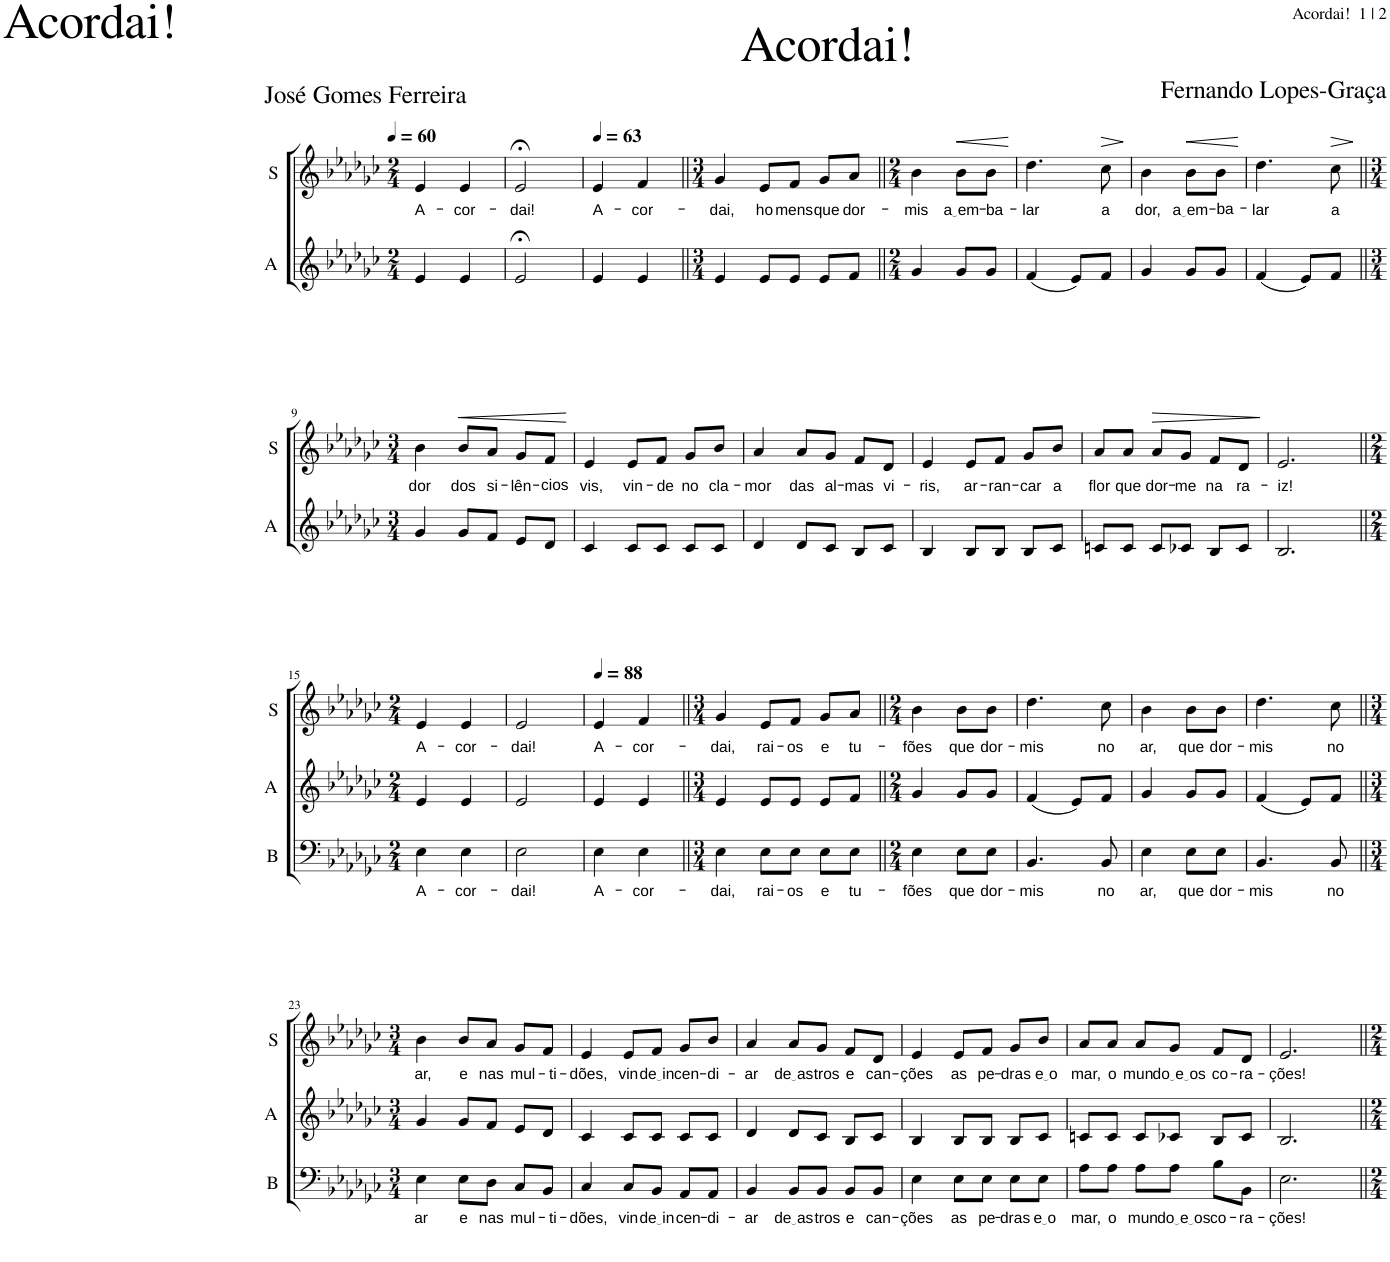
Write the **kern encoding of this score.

**kern	**text	**kern	**kern	**text	**dynam
*part3	*part3	*part2	*part1	*part1	*part1
*staff3	*staff3	*staff2	*staff1	*staff1	*staff1
*I"B	*	*I"A	*I"S	*	*
*I'B	*	*I'A	*I'S	*	*
*stria5	*	*	*	*	*
*clefF4	*	*clefG2	*clefG2	*	*
*	*	*Trd1c2	*	*	*
*k[b-e-a-d-g-c-]	*	*k[b-e-a-d-g-c-]	*k[b-e-a-d-g-c-]	*	*
*M2/4	*	*M2/4	*M2/4	*	*
*MM60	*	*MM60	*MM60	*	*
=1	=1	=1	=1	=1	=1
!	!	!	!	!LO:LY:b	!
2r	.	4e-/	4e-/	A-	.
!	!	!	!	!LO:LY:b	!
.	.	4e-/	4e-/	-cor-	.
=2	=2	=2	=2	=2	=2
!	!	!	!	!LO:LY:b	!
2r	.	2e-;</	2e-;</	-dai!	.
=3	=3	=3	=3	=3	=3
*	*	*	*MM63	*	*
!	!	!	!	!LO:LY:b	!
2r	.	4e-/	4e-/	A-	.
!	!	!	!	!LO:LY:b	!
.	.	4e-/	4f/	-cor-	.
=4||	=4||	=4||	=4||	=4||	=4||
*M3/4	*	*M3/4	*M3/4	*	*
!	!	!	!	!LO:LY:b	!
2.r	.	4e-/	4g-/	-dai,	.
!	!	!	!	!LO:LY:b	!
.	.	8e-/L	8e-/L	ho-	.
!	!	!	!	!LO:LY:b	!
.	.	8e-/J	8f/J	-mens	.
!	!	!	!	!LO:LY:b	!
.	.	8e-/L	8g-/L	que	.
!	!	!	!	!LO:LY:b	!
.	.	8f/J	8a-/J	dor-	.
=5||	=5||	=5||	=5||	=5||	=5||
*M2/4	*	*M2/4	*M2/4	*	*
!	!	!	!	!LO:LY:b	!
2r	.	4g-/	4b-\	-mis	.
!	!	!	!	!LO:LY:b	!LO:HP:b
.	.	8g-/L	8b-\L	a em	<
!	!	!	!	!LO:LY:b	!
.	.	8g-/J	8b-\J	-ba-	.
.	.	.	.	.	[
=6	=6	=6	=6	=6	=6
!	!	!	!	!LO:LY:b	!
2r	.	(<4f/	4.dd-\	-lar	.
.	.	8e-/L)	.	.	.
!	!	!	!	!LO:LY:b	!LO:HP:b
.	.	8f/J	8cc-\	a	>
.	.	.	.	.	]
=7	=7	=7	=7	=7	=7
!	!	!	!	!LO:LY:b	!
2r	.	4g-/	4b-\	dor,	.
!	!	!	!	!LO:LY:b	!LO:HP:b
.	.	8g-/L	8b-\L	a em	<
!	!	!	!	!LO:LY:b	!
.	.	8g-/J	8b-\J	-ba-	.
.	.	.	.	.	[
=8	=8	=8	=8	=8	=8
!	!	!	!	!LO:LY:b	!
2r	.	(<4f/	4.dd-\	-lar	.
.	.	8e-/L)	.	.	.
!	!	!	!	!LO:LY:b	!LO:HP:b
.	.	8f/J	8cc-\	a	>
.	.	.	.	.	]
!!LO:LB:g=z
=9||	=9||	=9||	=9||	=9||	=9||
*M3/4	*	*M3/4	*M3/4	*	*
!	!	!	!	!LO:LY:b	!
2.r	.	4g-/	4b-\	dor	.
!	!	!	!	!LO:LY:b	!LO:HP:b
.	.	8g-/L	8b-/L	dos	<
!	!	!	!	!LO:LY:b	!
.	.	8f/J	8a-/J	si-	.
!	!	!	!	!LO:LY:b	!
.	.	8e-/L	8g-/L	-lên-	.
!	!	!	!	!LO:LY:b	!
.	.	8d-/J	8f/J	-cios	.
.	.	.	.	.	[
=10	=10	=10	=10	=10	=10
!	!	!	!	!LO:LY:b	!
2.r	.	4c-/	4e-/	vis,	.
!	!	!	!	!LO:LY:b	!
.	.	8c-/L	8e-/L	vin-	.
!	!	!	!	!LO:LY:b	!
.	.	8c-/J	8f/J	-de	.
!	!	!	!	!LO:LY:b	!
.	.	8c-/L	8g-/L	no	.
!	!	!	!	!LO:LY:b	!
.	.	8c-/J	8b-/J	cla-	.
=11	=11	=11	=11	=11	=11
!	!	!	!	!LO:LY:b	!
2.r	.	4d-/	4a-/	-mor	.
!	!	!	!	!LO:LY:b	!
.	.	8d-/L	8a-/L	das	.
!	!	!	!	!LO:LY:b	!
.	.	8c-/J	8g-/J	al-	.
!	!	!	!	!LO:LY:b	!
.	.	8B-/L	8f/L	-mas	.
!	!	!	!	!LO:LY:b	!
.	.	8c-/J	8d-/J	vi-	.
=12	=12	=12	=12	=12	=12
!	!	!	!	!LO:LY:b	!
2.r	.	4B-/	4e-/	-ris,	.
!	!	!	!	!LO:LY:b	!
.	.	8B-/L	8e-/L	ar-	.
!	!	!	!	!LO:LY:b	!
.	.	8B-/J	8f/J	-ran-	.
!	!	!	!	!LO:LY:b	!
.	.	8B-/L	8g-/L	-car	.
!	!	!	!	!LO:LY:b	!
.	.	8c-/J	8b-/J	a	.
=13	=13	=13	=13	=13	=13
!	!	!	!	!LO:LY:b	!
2.r	.	8cn/L	8a-/L	flor	.
!	!	!	!	!LO:LY:b	!
.	.	8c/J	8a-/J	que	.
!	!	!	!	!LO:LY:b	!LO:HP:b
.	.	8c/L	8a-/L	dor-	>
!	!	!	!	!LO:LY:b	!
.	.	8c-X/J	8g-/J	-me	.
!	!	!	!	!LO:LY:b	!
.	.	8B-/L	8f/L	na	.
!	!	!	!	!LO:LY:b	!
.	.	8c-/J	8d-/J	ra-	.
.	.	.	.	.	]
=14	=14	=14	=14	=14	=14
!	!	!	!	!LO:LY:b	!
2.r	.	2.B-/	2.e-/	-iz!	.
!!LO:LB:g=z
=15||	=15||	=15||	=15||	=15||	=15||
*M2/4	*	*M2/4	*M2/4	*	*
!	!LO:LY:b	!	!	!LO:LY:b	!
4E-\	A-	4e-/	4e-/	A-	.
!	!LO:LY:b	!	!	!LO:LY:b	!
4E-\	-cor-	4e-/	4e-/	-cor-	.
=16	=16	=16	=16	=16	=16
!	!LO:LY:b	!	!	!LO:LY:b	!
2E-\	-dai!	2e-/	2e-/	-dai!	.
=17	=17	=17	=17	=17	=17
*	*	*	*MM88	*	*
!	!LO:LY:b	!	!	!LO:LY:b	!
4E-\	A-	4e-/	4e-/	A-	.
!	!LO:LY:b	!	!	!LO:LY:b	!
4E-\	-cor-	4e-/	4f/	-cor-	.
=18||	=18||	=18||	=18||	=18||	=18||
*M3/4	*	*M3/4	*M3/4	*	*
!	!LO:LY:b	!	!	!LO:LY:b	!
4E-\	-dai,	4e-/	4g-/	-dai,	.
!	!LO:LY:b	!	!	!LO:LY:b	!
8E-\L	rai-	8e-/L	8e-/L	rai-	.
!	!LO:LY:b	!	!	!LO:LY:b	!
8E-\J	-os	8e-/J	8f/J	-os	.
!	!LO:LY:b	!	!	!LO:LY:b	!
8E-\L	e	8e-/L	8g-/L	e	.
!	!LO:LY:b	!	!	!LO:LY:b	!
8E-\J	tu-	8f/J	8a-/J	tu-	.
=19||	=19||	=19||	=19||	=19||	=19||
*M2/4	*	*M2/4	*M2/4	*	*
!	!LO:LY:b	!	!	!LO:LY:b	!
4E-\	-fões	4g-/	4b-\	-fões	.
!	!LO:LY:b	!	!	!LO:LY:b	!
8E-\L	que	8g-/L	8b-\L	que	.
!	!LO:LY:b	!	!	!LO:LY:b	!
8E-\J	dor-	8g-/J	8b-\J	dor-	.
=20	=20	=20	=20	=20	=20
!	!LO:LY:b	!	!	!LO:LY:b	!
4.BB-/	-mis	(4f/	4.dd-\	-mis	.
.	.	8e-/L)	.	.	.
!	!LO:LY:b	!	!	!LO:LY:b	!
8BB-/	no	8f/J	8cc-\	no	.
=21	=21	=21	=21	=21	=21
!	!LO:LY:b	!	!	!LO:LY:b	!
4E-\	ar,	4g-/	4b-\	ar,	.
!	!LO:LY:b	!	!	!LO:LY:b	!
8E-\L	que	8g-/L	8b-\L	que	.
!	!LO:LY:b	!	!	!LO:LY:b	!
8E-\J	dor-	8g-/J	8b-\J	dor-	.
=22	=22	=22	=22	=22	=22
!	!LO:LY:b	!	!	!LO:LY:b	!
4.BB-/	-mis	(4f/	4.dd-\	-mis	.
.	.	8e-/L)	.	.	.
!	!LO:LY:b	!	!	!LO:LY:b	!
8BB-/	no	8f/J	8cc-\	no	.
!!LO:LB:g=z
=23||	=23||	=23||	=23||	=23||	=23||
*M3/4	*	*M3/4	*M3/4	*	*
!	!LO:LY:b	!	!	!LO:LY:b	!
4E-\	ar	4g-/	4b-\	ar,	.
!	!LO:LY:b	!	!	!LO:LY:b	!
8E-\L	e	8g-/L	8b-/L	e	.
!	!LO:LY:b	!	!	!LO:LY:b	!
8D-\J	nas	8f/J	8a-/J	nas	.
!	!LO:LY:b	!	!	!LO:LY:b	!
8C-/L	mul-	8e-/L	8g-/L	mul-	.
!	!LO:LY:b	!	!	!LO:LY:b	!
8BB-/J	-ti-	8d-/J	8f/J	-ti-	.
=24	=24	=24	=24	=24	=24
!	!LO:LY:b	!	!	!LO:LY:b	!
4C-/	-dões,	4c-/	4e-/	-dões,	.
!	!LO:LY:b	!	!	!LO:LY:b	!
8C-/L	vin-	8c-/L	8e-/L	vin-	.
!	!LO:LY:b	!	!	!LO:LY:b	!
8BB-/J	de in	8c-/J	8f/J	de in	.
!	!LO:LY:b	!	!	!LO:LY:b	!
8AA-/L	-cen-	8c-/L	8g-/L	-cen-	.
!	!LO:LY:b	!	!	!LO:LY:b	!
8AA-/J	-di-	8c-/J	8b-/J	-di-	.
=25	=25	=25	=25	=25	=25
!	!LO:LY:b	!	!	!LO:LY:b	!
4BB-/	-ar	4d-/	4a-/	-ar	.
!	!LO:LY:b	!	!	!LO:LY:b	!
8BB-/L	de as	8d-/L	8a-/L	de as	.
!	!LO:LY:b	!	!	!LO:LY:b	!
8BB-/J	-tros	8c-/J	8g-/J	-tros	.
!	!LO:LY:b	!	!	!LO:LY:b	!
8BB-/L	e	8B-/L	8f/L	e	.
!	!LO:LY:b	!	!	!LO:LY:b	!
8BB-/J	can-	8c-/J	8d-/J	can-	.
=26	=26	=26	=26	=26	=26
!	!LO:LY:b	!	!	!LO:LY:b	!
4E-\	-ções	4B-/	4e-/	-ções	.
!	!LO:LY:b	!	!	!LO:LY:b	!
8E-\L	as	8B-/L	8e-/L	as	.
!	!LO:LY:b	!	!	!LO:LY:b	!
8E-\J	pe-	8B-/J	8f/J	pe-	.
!	!LO:LY:b	!	!	!LO:LY:b	!
8E-\L	-dras	8B-/L	8g-/L	-dras	.
!	!LO:LY:b	!	!	!LO:LY:b	!
8E-\J	e o	8c-/J	8b-/J	e o	.
=27	=27	=27	=27	=27	=27
!	!LO:LY:b	!	!	!LO:LY:b	!
8A-\L	mar,	8cn/L	8a-/L	mar,	.
!	!LO:LY:b	!	!	!LO:LY:b	!
8A-\J	o	8c/J	8a-/J	o	.
!	!LO:LY:b	!	!	!LO:LY:b	!
8A-\L	mun-	8c/L	8a-/L	mun-	.
!	!LO:LY:b	!	!	!LO:LY:b	!
8A-\J	do e os	8c-X/J	8g-/J	do e os	.
!	!LO:LY:b	!	!	!LO:LY:b	!
8B-\L	co-	8B-/L	8f/L	co-	.
!	!LO:LY:b	!	!	!LO:LY:b	!
8BB-\J	-ra-	8c-/J	8d-/J	-ra-	.
=28	=28	=28	=28	=28	=28
!	!LO:LY:b	!	!	!LO:LY:b	!
2.E-\	-ções!	2.B-/	2.e-/	-ções!	.
=||	=||	=||	=||	=||	=||
*-	*-	*-	*-	*-	*-
